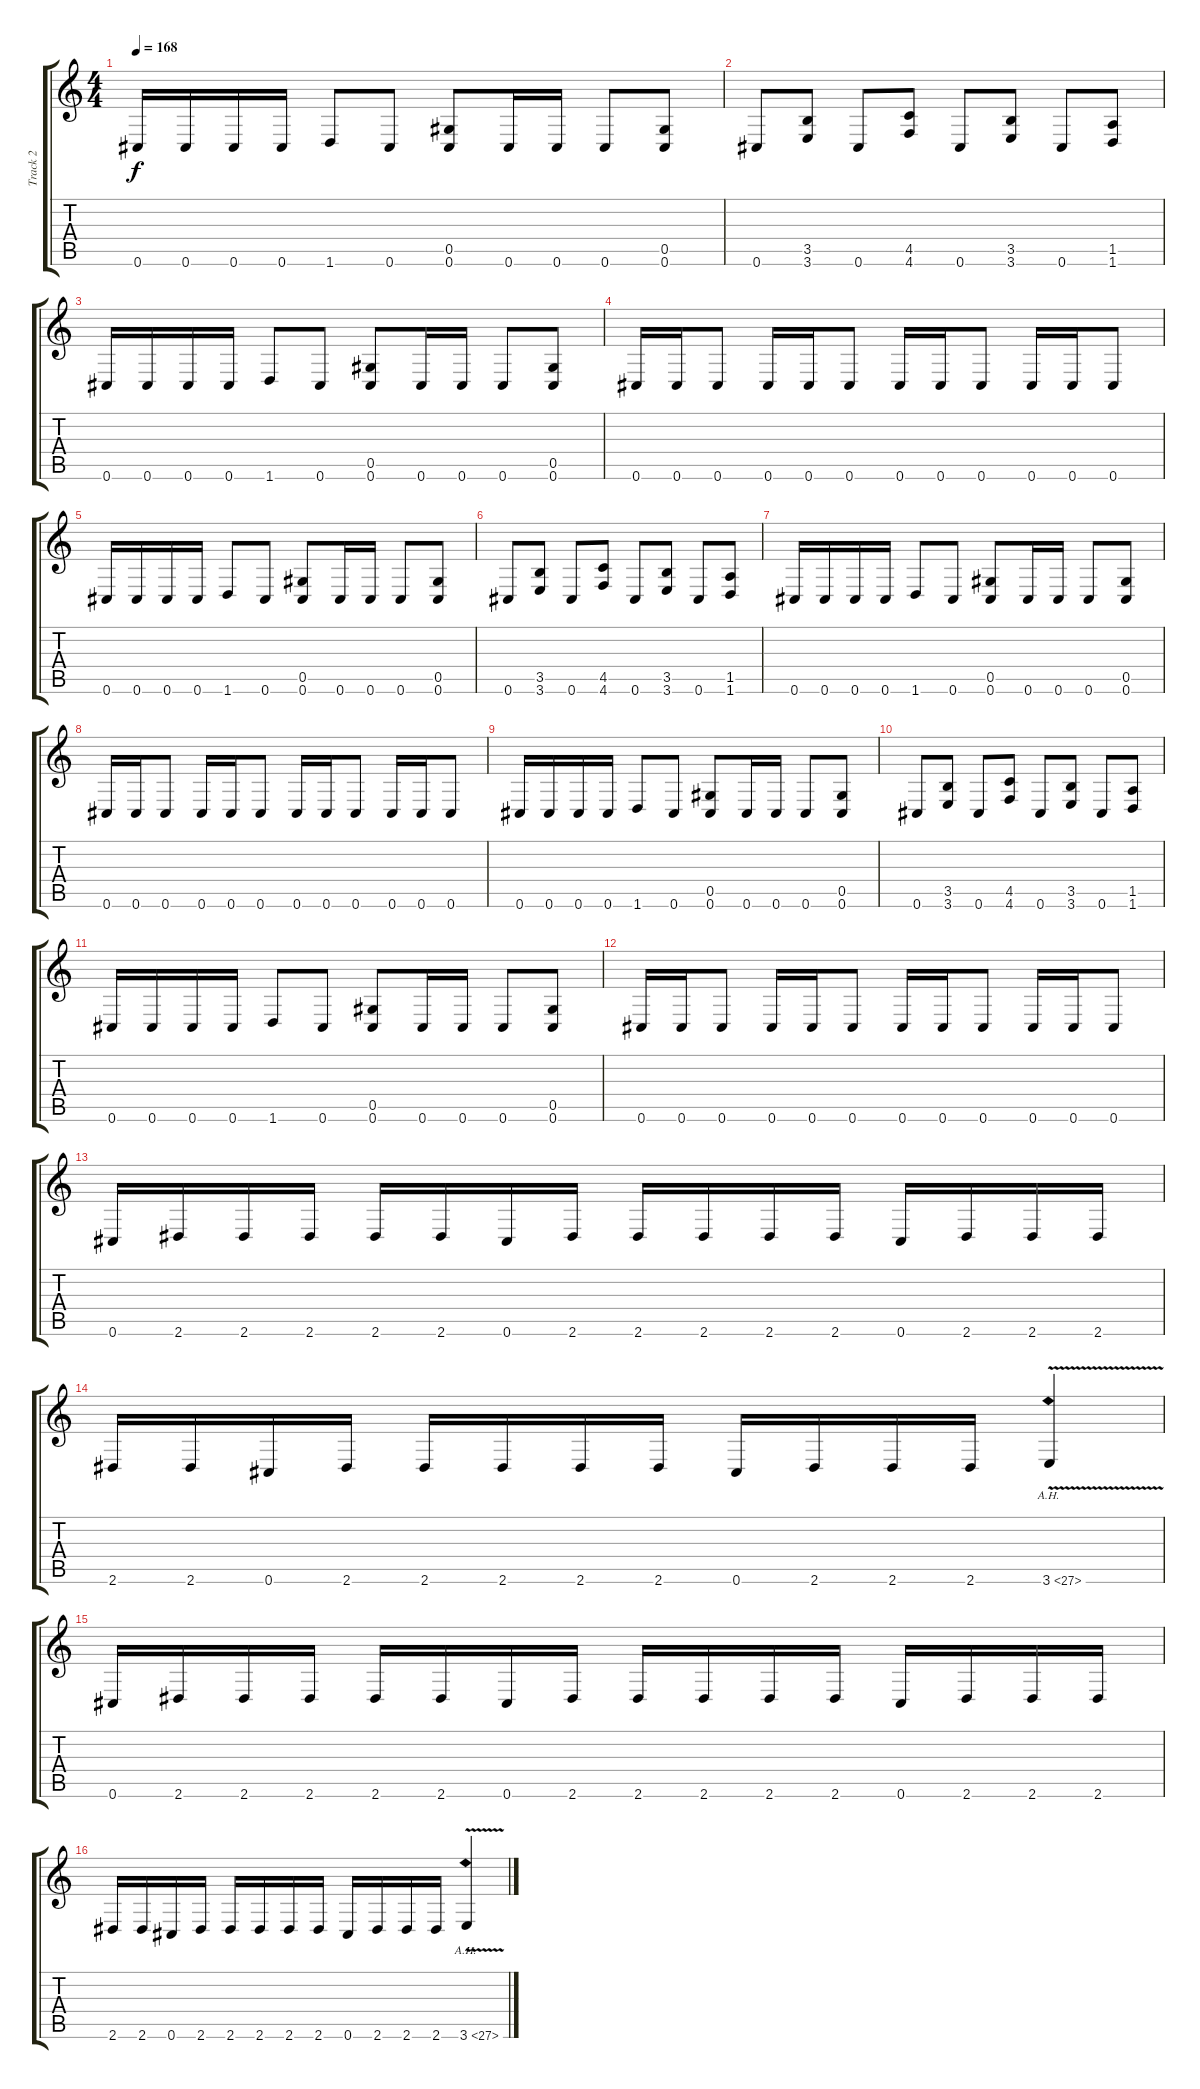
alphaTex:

\track ("Track 2" "Track 2") {instrument overdrivenguitar}
\staff {score tabs}
\tuning (Eb4 Bb3 Gb3 Db3 Ab2 Db2) {hide}
\ts (4 4)
\tempo 168
\clef g2
\ks c
0.6.16{dy f} 0.6.16 0.6.16 0.6.16 1.6.8 0.6.8 (0.5 0.6).8 0.6.16 0.6.16 0.6.8 (0.5 0.6).8 |
0.6.8 (3.5 3.6).8 0.6.8 (4.5 4.6).8 0.6.8 (3.5 3.6).8 0.6.8 (1.5 1.6).8 |
0.6.16 0.6.16 0.6.16 0.6.16 1.6.8 0.6.8 (0.5 0.6).8 0.6.16 0.6.16 0.6.8 (0.5 0.6).8 |
0.6.16 0.6.16 0.6.8 0.6.16 0.6.16 0.6.8 0.6.16 0.6.16 0.6.8 0.6.16 0.6.16 0.6.8 |
0.6.16 0.6.16 0.6.16 0.6.16 1.6.8 0.6.8 (0.5 0.6).8 0.6.16 0.6.16 0.6.8 (0.5 0.6).8 |
0.6.8 (3.5 3.6).8 0.6.8 (4.5 4.6).8 0.6.8 (3.5 3.6).8 0.6.8 (1.5 1.6).8 |
0.6.16 0.6.16 0.6.16 0.6.16 1.6.8 0.6.8 (0.5 0.6).8 0.6.16 0.6.16 0.6.8 (0.5 0.6).8 |
0.6.16 0.6.16 0.6.8 0.6.16 0.6.16 0.6.8 0.6.16 0.6.16 0.6.8 0.6.16 0.6.16 0.6.8 |
0.6.16 0.6.16 0.6.16 0.6.16 1.6.8 0.6.8 (0.5 0.6).8 0.6.16 0.6.16 0.6.8 (0.5 0.6).8 |
0.6.8 (3.5 3.6).8 0.6.8 (4.5 4.6).8 0.6.8 (3.5 3.6).8 0.6.8 (1.5 1.6).8 |
0.6.16 0.6.16 0.6.16 0.6.16 1.6.8 0.6.8 (0.5 0.6).8 0.6.16 0.6.16 0.6.8 (0.5 0.6).8 |
0.6.16 0.6.16 0.6.8 0.6.16 0.6.16 0.6.8 0.6.16 0.6.16 0.6.8 0.6.16 0.6.16 0.6.8 |
0.6.16 2.6.16 2.6.16 2.6.16 2.6.16 2.6.16 0.6.16 2.6.16 2.6.16 2.6.16 2.6.16 2.6.16 0.6.16 2.6.16 2.6.16 2.6.16 |
2.6.16 2.6.16 0.6.16 2.6.16 2.6.16 2.6.16 2.6.16 2.6.16 0.6.16 2.6.16 2.6.16 2.6.16 3.6{ah 24 v}.4 |
0.6.16 2.6.16 2.6.16 2.6.16 2.6.16 2.6.16 0.6.16 2.6.16 2.6.16 2.6.16 2.6.16 2.6.16 0.6.16 2.6.16 2.6.16 2.6.16 |
2.6.16 2.6.16 0.6.16 2.6.16 2.6.16 2.6.16 2.6.16 2.6.16 0.6.16 2.6.16 2.6.16 2.6.16 3.6{ah 24 v}.4
